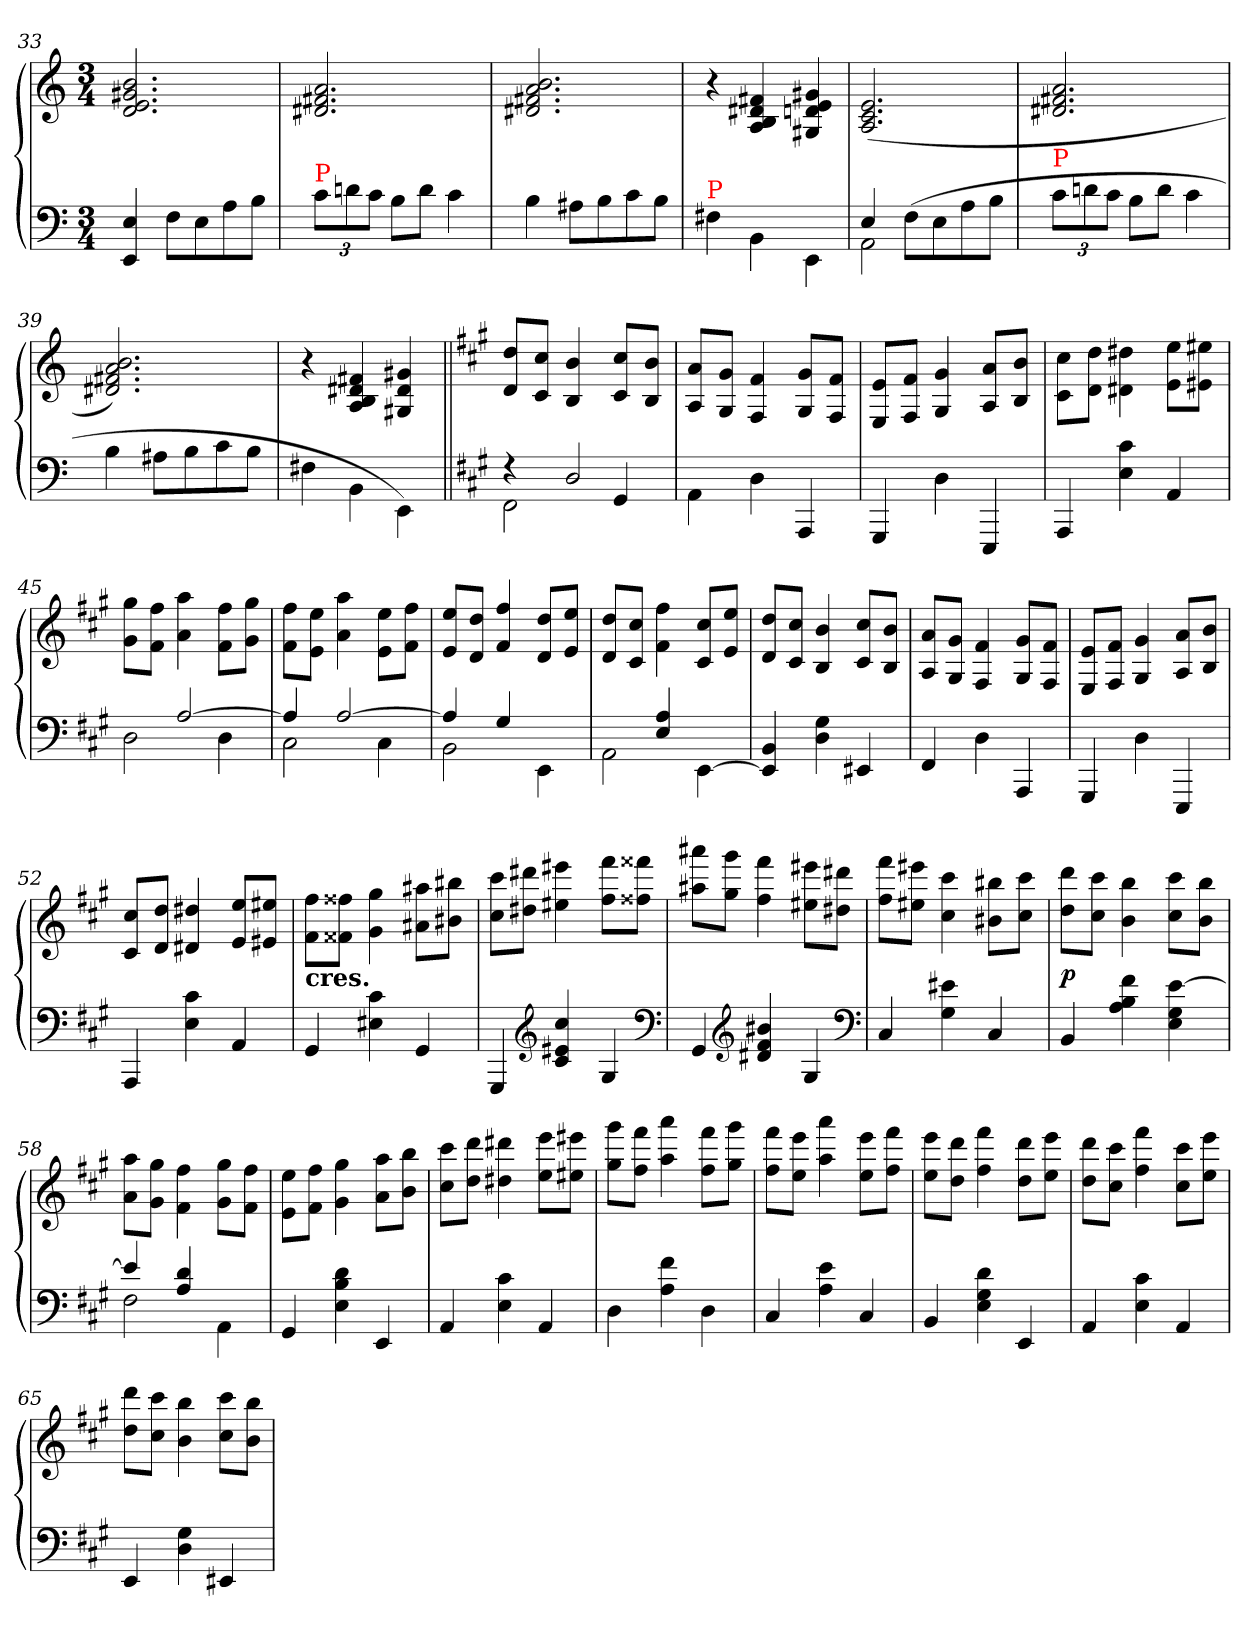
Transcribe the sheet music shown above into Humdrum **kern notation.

**kern	**kern	**dynam
*part1	*part1	*part1
*staff2	*staff1	*staff1/2
*clefF4	*clefG2	*
*k[]	*k[]	*
*M3/4	*M3/4	*
=33	=33	=33
4E 4EE	2.b/ 2.g#X/ 2.e/ 2.d/	.
8FL	.	.
8E	.	.
8A	.	.
8BJ	.	.
=34	=34	=34
*Xbrackettup	*	*
!LO:TX:a:color=red:t=P	!	!
12cL	2.a/ 2.f#X/ 2.d#X/	.
12dn	.	.
12cJ	.	.
8BL	.	.
8dJ	.	.
4c	.	.
=35	=35	=35
4B	2.b/ 2.a/ 2.f#X/ 2.d#X/	.
8A#XL	.	.
8B	.	.
8c	.	.
8BJ	.	.
=36	=36	=36
!LO:TX:a:color=red:t=P	!	!
4F#X\	4r	.
4BB\	4f#X/ 4d#X/ 4B/ 4A/	.
4EE\	4g#X 4e 4dn 4G#X	.
=37	=37	=37
*^	*	*
4E	2AA	(>2.e/ 2.c/ 2.A/	.
(>8F\L	.	.	.
8E	.	.	.
8A	4ryy	.	.
8BJ	.	.	.
*v	*v	*	*
=38	=38	=38
!LO:TX:a:color=red:t=P	!	!
12cL	2.a/ 2.f#X/ 2.d#X/	.
12dn	.	.
12cJ	.	.
8BL	.	.
8dJ	.	.
4c	.	.
=39	=39	=39
4B	2.b/ 2.a/ 2.f#X/ 2.d#X/)	.
8A#XL	.	.
8B	.	.
8c	.	.
8BJ	.	.
=40	=40	=40
4F#X\	4r	.
4BB\	4f#/ 4d#X/ 4B/ 4A/	.
4EE\)	4g#X 4d# 4G#X	.
=41||	=41||	=41||
*k[f#c#g#]	*k[f#c#g#]	*
*^	*	*
4rF	2FF#	8dd 8dL	.
.	.	8cc# 8c#J	.
2D	.	4b 4B	.
.	4GG#/	8cc# 8c#L	.
.	.	8b 8BJ	.
*v	*v	*	*
=42	=42	=42
4AA\	8a 8AL	.
.	8g# 8G#J	.
4D\	4f#/ 4F#/	.
4AAA/	8g#/ 8G#/L	.
.	8f#/ 8F#/J	.
=43	=43	=43
4GGG#/	8e/ 8E/L	.
.	8f#/ 8F#/J	.
4D\	4g#/ 4G#/	.
4EEE/	8a/ 8A/L	.
.	8b/ 8B/J	.
=44	=44	=44
4AAA	8cc#\ 8c#\L	.
.	8dd 8dJ	.
4c# 4E	4dd#X\ 4d#X\	.
4AA	8ee\ 8e\L	.
.	8ee#X 8e#XJ	.
=45	=45	=45
*^	*	*
4ryy	2D	8gg#\ 8g#\L	.
.	.	8ff# 8f#J	.
[2A	.	4aa 4a	.
.	4D	8ff# 8f#L	.
.	.	8gg# 8g#J	.
=46	=46	=46	=46
4A]	2C#	8ff# 8f#L	.
.	.	8ee 8eJ	.
[2A	.	4aa 4a	.
.	4C#	8ee 8eL	.
.	.	8ff# 8f#J	.
=47	=47	=47	=47
4A]	2BB	8ee 8eL	.
.	.	8dd 8dJ	.
4G#	.	4ff#/ 4f#/	.
4ryy	4EE\	8dd 8dL	.
.	.	8ee 8eJ	.
=48	=48	=48	=48
4ryy	2AA	8dd 8dL	.
.	.	8cc# 8c#J	.
4A 4E	.	4ff# 4f#	.
4ryy	[4EE\	8cc# 8c#L	.
.	.	8ee 8eJ	.
*v	*v	*	*
=49	=49	=49
4BB 4EE]	8dd 8dL	.
.	8cc# 8c#J	.
4G# 4D	4b 4B	.
4EE#X/	8cc# 8c#L	.
.	8b 8BJ	.
=50	=50	=50
4FF#	8a 8AL	.
.	8g# 8G#J	.
4D\	4f#/ 4F#/	.
4AAA/	8g#/ 8G#/L	.
.	8f#/ 8F#/J	.
=51	=51	=51
4GGG#/	8e/ 8E/L	.
.	8f#/ 8F#/J	.
4D\	4g#/ 4G#/	.
4EEE/	8a/ 8A/L	.
.	8b/ 8B/J	.
=52	=52	=52
4AAA	8cc# 8c#L	.
.	8dd 8dJ	.
4c# 4E	4dd#X 4d#X	.
4AA	8ee 8eL	.
.	8ee#X 8e#XJ	.
=53	=53	=53
!	!LO:TX:c:B:t=cres.	!
4GG#	8ff# 8f#L	.
.	8ff##X 8f##XJ	.
4c# 4E#X	4gg# 4g#	.
4GG#	8aa#X 8a#XL	.
.	8bb#X 8b#XJ	.
=54	=54	=54
4GGG#	8ccc# 8cc#L	.
.	8ddd#X 8dd#XJ	.
*clefG2	*	*
4cc# 4e#X 4c#	4eee#X 4ee#X	.
4G#	8fff# 8ff#L	.
.	8fff##X 8ff##XJ	.
*clefF4	*	*
=55	=55	=55
4GG#	8aaa#X 8aa#XL	.
.	8ggg# 8gg#J	.
*clefG2	*	*
4b#X 4f# 4d#X	4fff# 4ff#	.
4G#	8eee#X 8ee#XL	.
.	8ddd#X 8dd#XJ	.
*clefF4	*	*
=56	=56	=56
4C#	8fff# 8ff#L	.
.	8eee#X 8ee#XJ	.
4e#X 4G#	4ccc# 4cc#	.
4C#	8bb#X 8b#XL	.
.	8ccc# 8cc#J	.
=57	=57	=57
4BB	8ddd 8ddL	p
.	8ccc# 8cc#J	.
4f# 4B 4A	4bb 4b	.
[4e 4G# 4E	8ccc# 8cc#L	.
.	8bb 8bJ	.
=58	=58	=58
*^	*	*
4e]	2F#	8aa 8aL	.
.	.	8gg# 8g#J	.
4d 4A	.	4ff# 4f#	.
4ryy	4AA\	8gg# 8g#L	.
.	.	8ff# 8f#J	.
*v	*v	*	*
=59	=59	=59
4GG#/	8ee 8eL	.
.	8ff# 8f#J	.
4d 4B 4E	4gg# 4g#	.
4EE/	8aa 8aL	.
.	8bb 8bJ	.
=60	=60	=60
4AA	8ccc# 8cc#L	.
.	8ddd 8ddJ	.
4c# 4E	4ddd#X 4dd#X	.
4AA	8eee 8eeL	.
.	8eee#X 8ee#XJ	.
=61	=61	=61
4D	8ggg# 8gg#L	.
.	8fff# 8ff#J	.
4f# 4A	4aaa 4aa	.
4D	8fff# 8ff#L	.
.	8ggg# 8gg#J	.
=62	=62	=62
4C#	8fff# 8ff#L	.
.	8eee 8eeJ	.
4e 4A	4aaa 4aa	.
4C#	8eee 8eeL	.
.	8fff# 8ff#J	.
=63	=63	=63
4BB	8eee 8eeL	.
.	8ddd 8ddJ	.
4d 4G# 4E	4fff# 4ff#	.
4EE	8ddd 8ddL	.
.	8eee 8eeJ	.
=64	=64	=64
4AA	8ddd 8ddL	.
.	8ccc# 8cc#J	.
4c# 4E	4fff# 4ff#	.
4AA	8ccc# 8cc#L	.
.	8eee 8eeJ	.
=65	=65	=65
4EE	8ddd 8ddL	.
.	8ccc# 8cc#J	.
4G# 4D	4bb 4b	.
4EE#X	8ccc# 8cc#L	.
.	8bb 8bJ	.
=	=	=
*-	*-	*-
